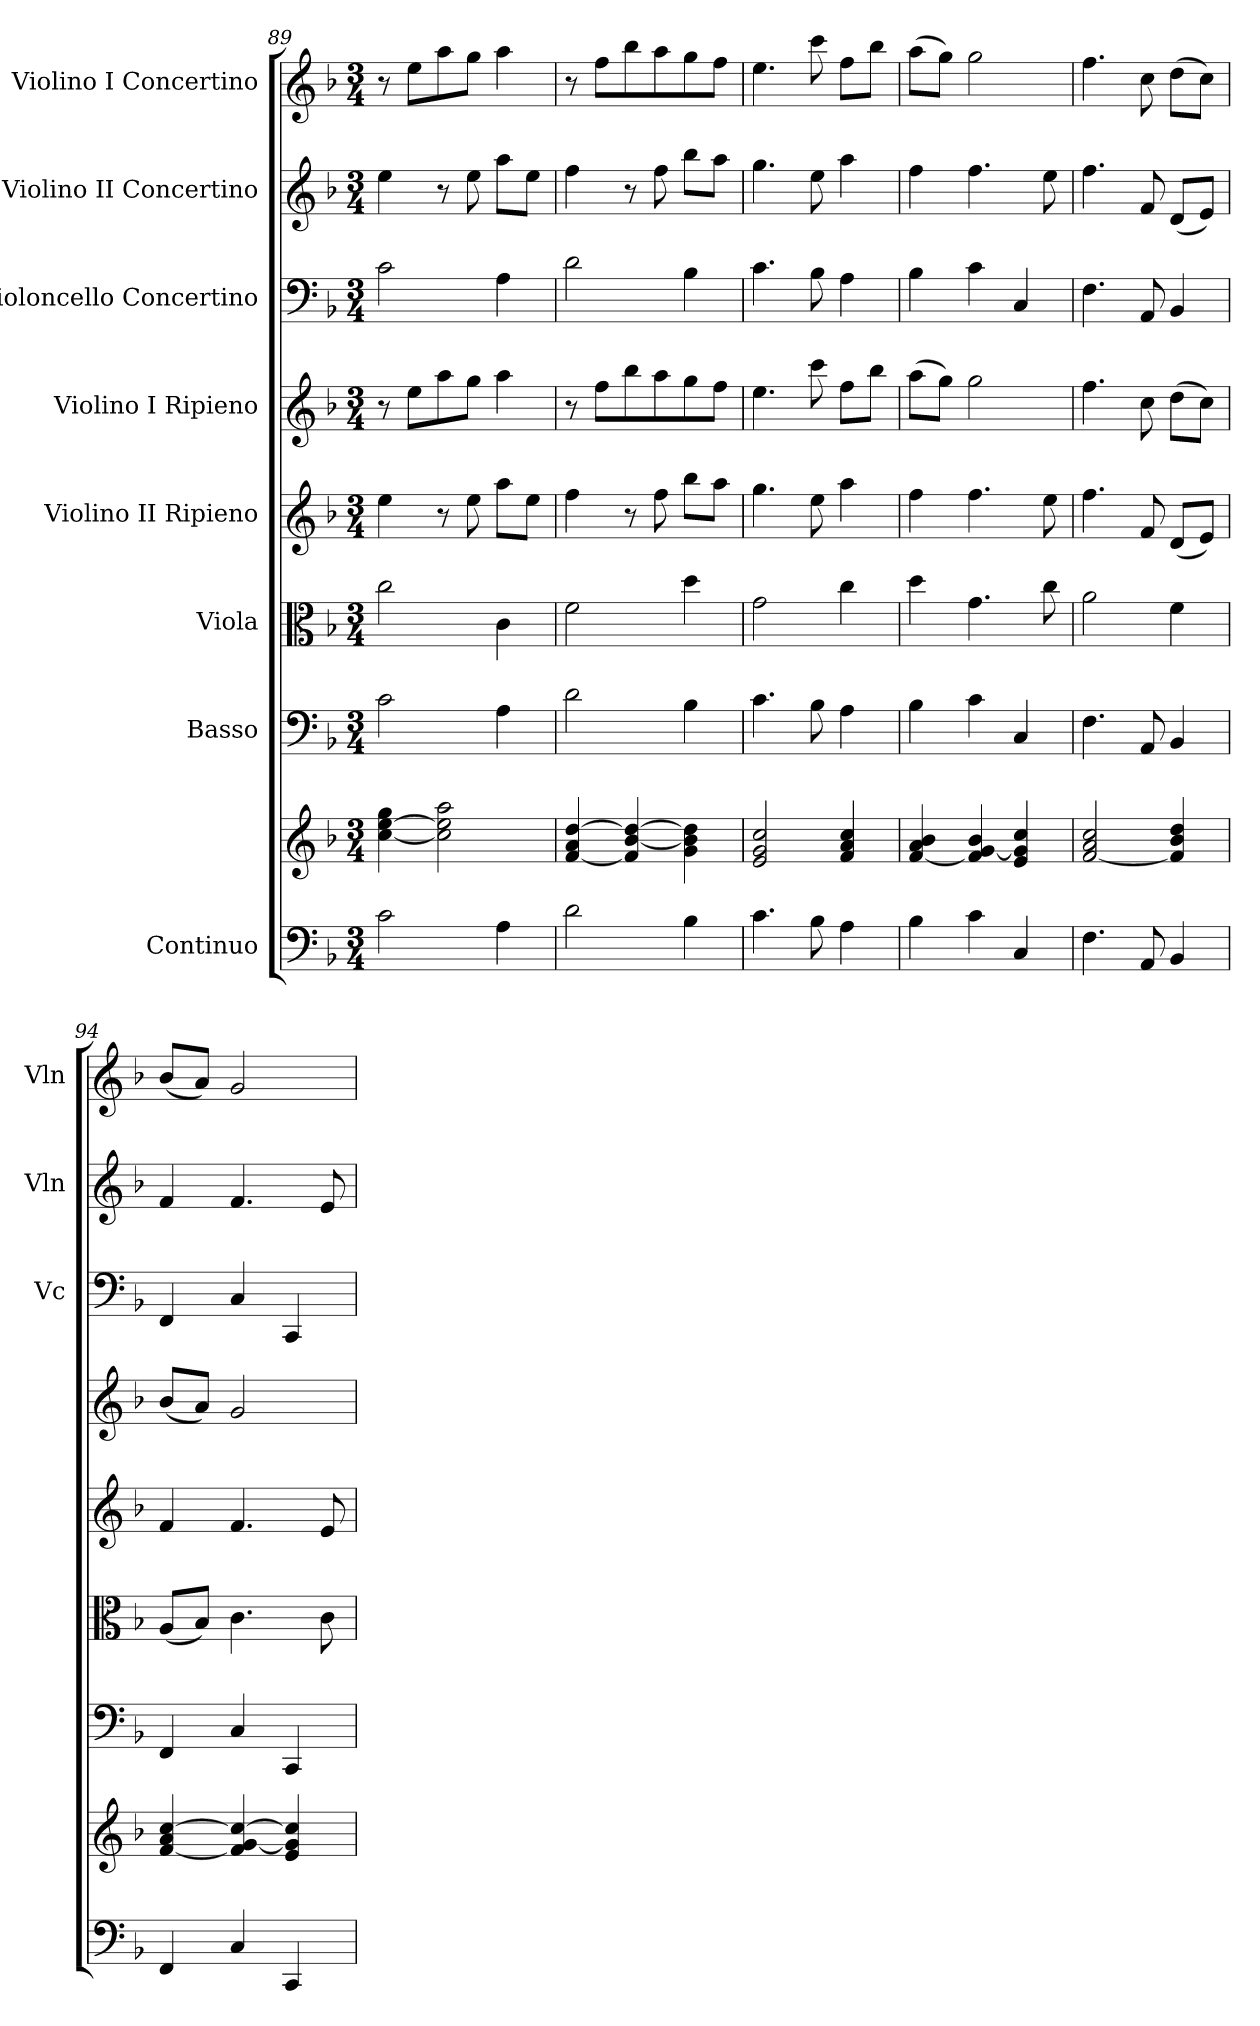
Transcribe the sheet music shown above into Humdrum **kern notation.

**kern	**kern	**kern	**kern	**kern	**kern	**kern	**kern	**kern
*part8	*part8	*part7	*part6	*part5	*part4	*part3	*part2	*part1
*staff9	*staff8	*staff7	*staff6	*staff5	*staff4	*staff3	*staff2	*staff1
*I"Continuo	*	*I"Basso	*I"Viola	*I"Violino II Ripieno	*I"Violino I Ripieno	*I"Violoncello Concertino	*I"Violino II Concertino	*I"Violino I Concertino
*	*	*	*	*	*	*I'Vc	*I'Vln	*I'Vln
*clefF4	*clefG2	*clefF4	*clefC3	*clefG2	*clefG2	*clefF4	*clefG2	*clefG2
*k[b-]	*k[b-]	*k[b-]	*k[b-]	*k[b-]	*k[b-]	*k[b-]	*k[b-]	*k[b-]
*M3/4	*M3/4	*M3/4	*M3/4	*M3/4	*M3/4	*M3/4	*M3/4	*M3/4
=89	=89	=89	=89	=89	=89	=89	=89	=89
2c\	[4cc\ [4ee\ 4gg\	2c\	2cc\	4ee\	8r	2c\	4ee\	8r
.	.	.	.	.	8ee\L	.	.	8ee\L
.	2cc\] 2ee\] 2aa\	.	.	8r	8aa\	.	8r	8aa\
.	.	.	.	8ee\	8gg\J	.	8ee\	8gg\J
4A\	.	4A\	4c\	8aa\L	4aa\	4A\	8aa\L	4aa\
.	.	.	.	8ee\J	.	.	8ee\J	.
=90	=90	=90	=90	=90	=90	=90	=90	=90
2d\	[4f/ 4a/ [4dd/	2d\	2f\	4ff\	8r	2d\	4ff\	8r
.	.	.	.	.	8ff\L	.	.	8ff\L
.	4f/] [4b-/ 4dd/_	.	.	8r	8bb-\	.	8r	8bb-\
.	.	.	.	8ff\	8aa\	.	8ff\	8aa\
4B-\	4g\ 4b-\] 4dd\]	4B-\	4dd\	8bb-\L	8gg\	4B-\	8bb-\L	8gg\
.	.	.	.	8aa\J	8ff\J	.	8aa\J	8ff\J
=91	=91	=91	=91	=91	=91	=91	=91	=91
4.c\	2e/ 2g/ 2cc/	4.c\	2g\	4.gg\	4.ee\	4.c\	4.gg\	4.ee\
8B-\	.	8B-\	.	8ee\	8ccc\	8B-\	8ee\	8ccc\
4A\	4f/ 4a/ 4cc/	4A\	4cc\	4aa\	8ff\L	4A\	4aa\	8ff\L
.	.	.	.	.	8bb-\J	.	.	8bb-\J
!!LO:LB:g=z
=92	=92	=92	=92	=92	=92	=92	=92	=92
4B-\	[4f/ 4a/ 4b-/	4B-\	4dd\	4ff\	(>8aa\L	4B-\	4ff\	(>8aa\L
.	.	.	.	.	8gg\J)	.	.	8gg\J)
4c\	4f/] [4g/ 4b-/	4c\	4.g\	4.ff\	2gg\	4c\	4.ff\	2gg\
4C/	4e/ 4g/] 4cc/	4C/	.	.	.	4C/	.	.
.	.	.	8cc\	8ee\	.	.	8ee\	.
=93	=93	=93	=93	=93	=93	=93	=93	=93
4.F\	[2f/ 2a/ 2cc/	4.F\	2a\	4.ff\	4.ff\	4.F\	4.ff\	4.ff\
8AA/	.	8AA/	.	8f/	8cc\	8AA/	8f/	8cc\
4BB-/	4f/] 4b-/ 4dd/	4BB-/	4f\	(<8d/L	(>8dd\L	4BB-/	(<8d/L	(>8dd\L
.	.	.	.	8e/J)	8cc\J)	.	8e/J)	8cc\J)
=94	=94	=94	=94	=94	=94	=94	=94	=94
4FF/	[4f/ 4a/ [4cc/	4FF/	(<8A/L	4f/	(<8b-/L	4FF/	4f/	(<8b-/L
.	.	.	8B-/J)	.	8a/J)	.	.	8a/J)
4C/	4f/] [4g/ 4cc/_	4C/	4.c\	4.f/	2g/	4C/	4.f/	2g/
4CC/	4e/ 4g/] 4cc/]	4CC/	.	.	.	4CC/	.	.
.	.	.	8c\	8e/	.	.	8e/	.
=	=	=	=	=	=	=	=	=
*-	*-	*-	*-	*-	*-	*-	*-	*-
